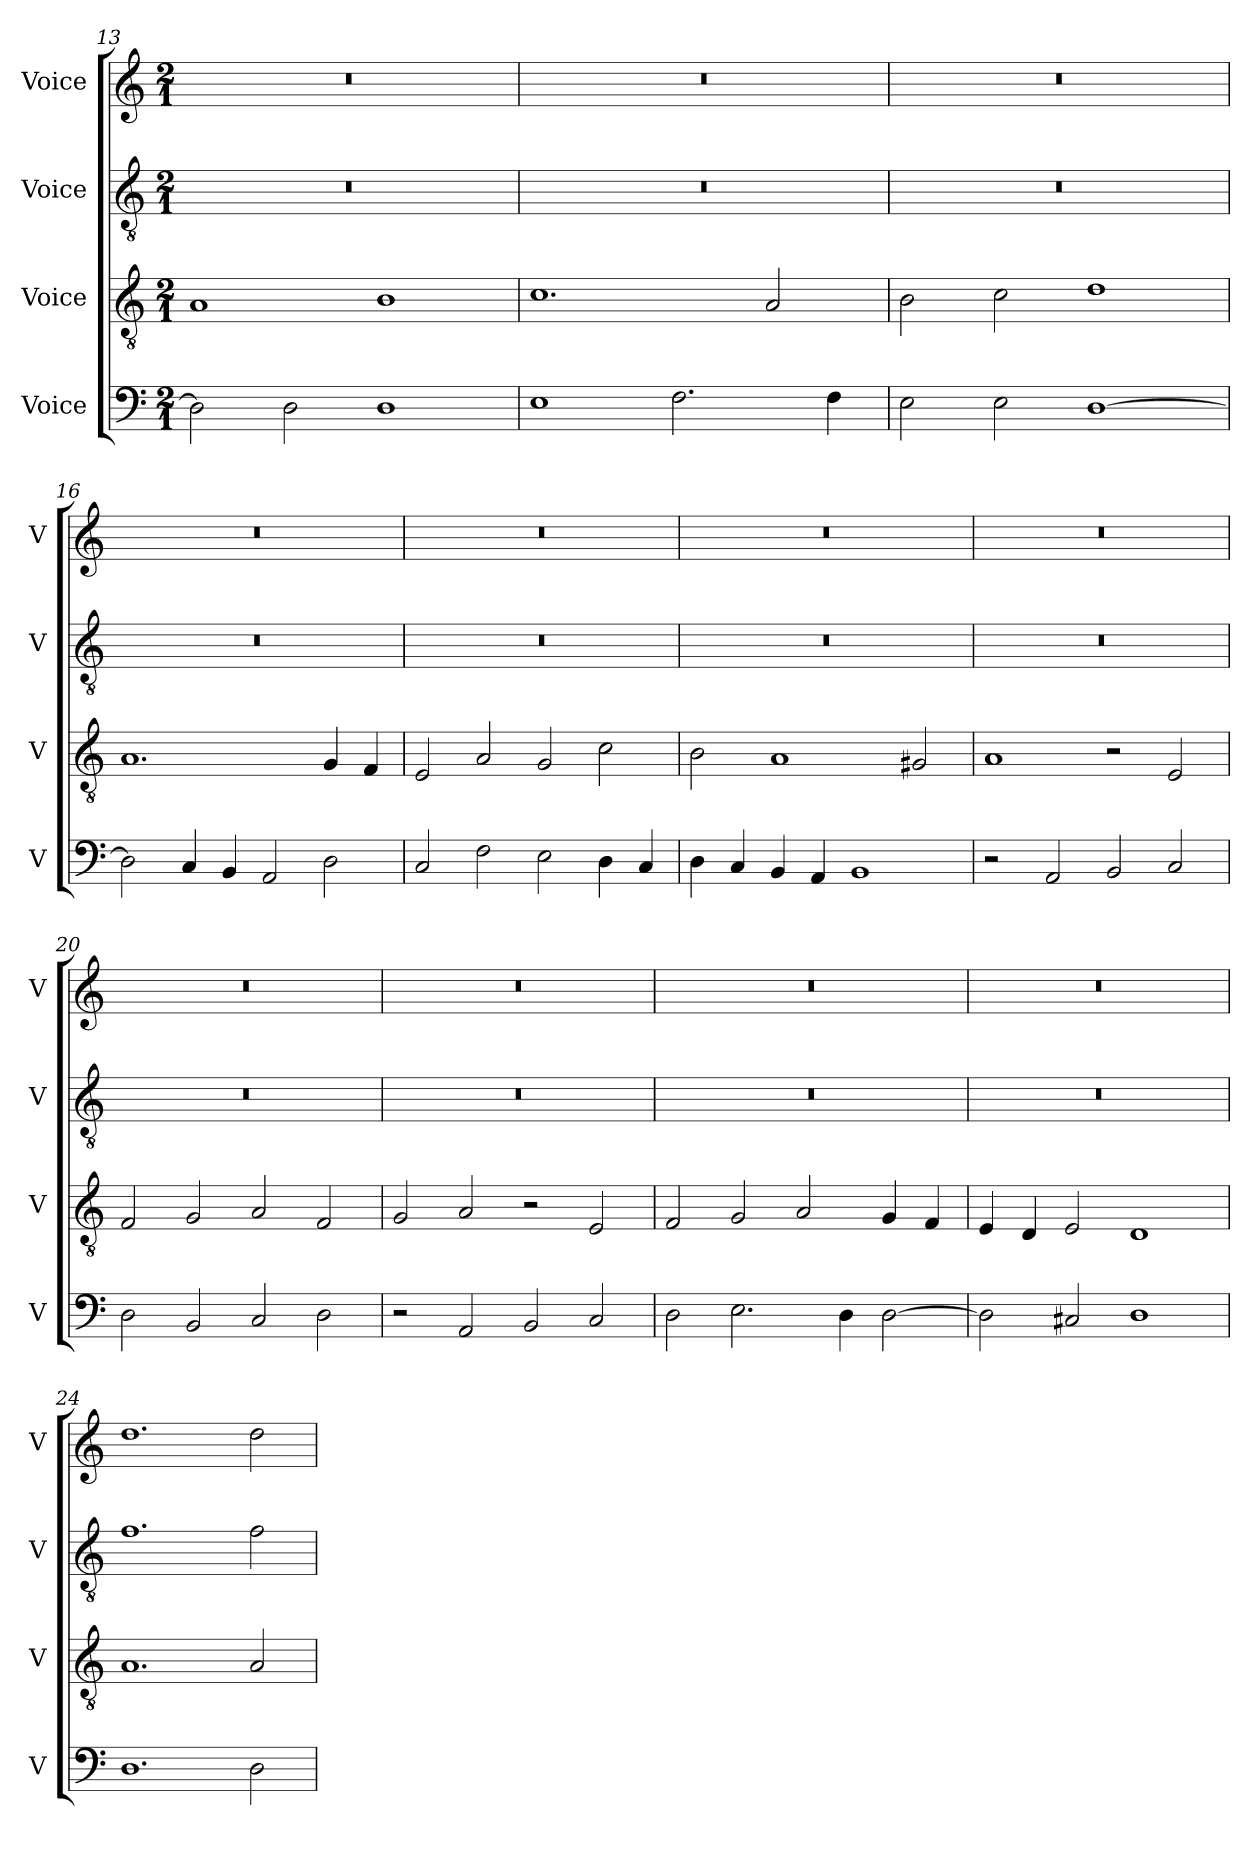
**kern	**kern	**kern	**kern
*part4	*part3	*part2	*part1
*staff4	*staff3	*staff2	*staff1
*I"Voice	*I"Voice	*I"Voice	*I"Voice
*I'V	*I'V	*I'V	*I'V
*clefF4	*clefGv2	*clefGv2	*clefG2
*k[]	*k[]	*k[]	*k[]
*M2/1	*M2/1	*M2/1	*M2/1
=13	=13	=13	=13
2D\]	1A	0r	0r
2D\	.	.	.
1D	1B	.	.
=14	=14	=14	=14
1E	1.c	0r	0r
2.F\	.	.	.
.	2A/	.	.
4F\	.	.	.
=15	=15	=15	=15
2E\	2B\	0r	0r
2E\	2c\	.	.
[1D	1d	.	.
!!LO:LB:g=z
=16	=16	=16	=16
2D\]	1.A	0r	0r
4C/	.	.	.
4BB/	.	.	.
2AA/	.	.	.
2D\	4G/	.	.
.	4F/	.	.
=17	=17	=17	=17
2C/	2E/	0r	0r
2F\	2A/	.	.
2E\	2G/	.	.
4D\	2c\	.	.
4C/	.	.	.
=18	=18	=18	=18
4D\	2B\	0r	0r
4C/	.	.	.
4BB/	1A	.	.
4AA/	.	.	.
1BB	.	.	.
.	2G#X/	.	.
!!LO:LB:g=z
=19	=19	=19	=19
2r	1A	0r	0r
2AA/	.	.	.
2BB/	2r	.	.
2C/	2E/	.	.
=20	=20	=20	=20
2D\	2F/	0r	0r
2BB/	2G/	.	.
2C/	2A/	.	.
2D\	2F/	.	.
=21	=21	=21	=21
2r	2G/	0r	0r
2AA/	2A/	.	.
2BB/	2r	.	.
2C/	2E/	.	.
=22	=22	=22	=22
2D\	2F/	0r	0r
2.E\	2G/	.	.
.	2A/	.	.
4D\	.	.	.
[2D\	4G/	.	.
.	4F/	.	.
!!LO:LB:g=z
=23	=23	=23	=23
2D\]	4E/	0r	0r
.	4D/	.	.
2C#X/	2E/	.	.
1D	1D	.	.
=24	=24	=24	=24
1.D	1.A	1.f	1.dd
2D\	2A/	2f\	2dd\
=	=	=	=
*-	*-	*-	*-
